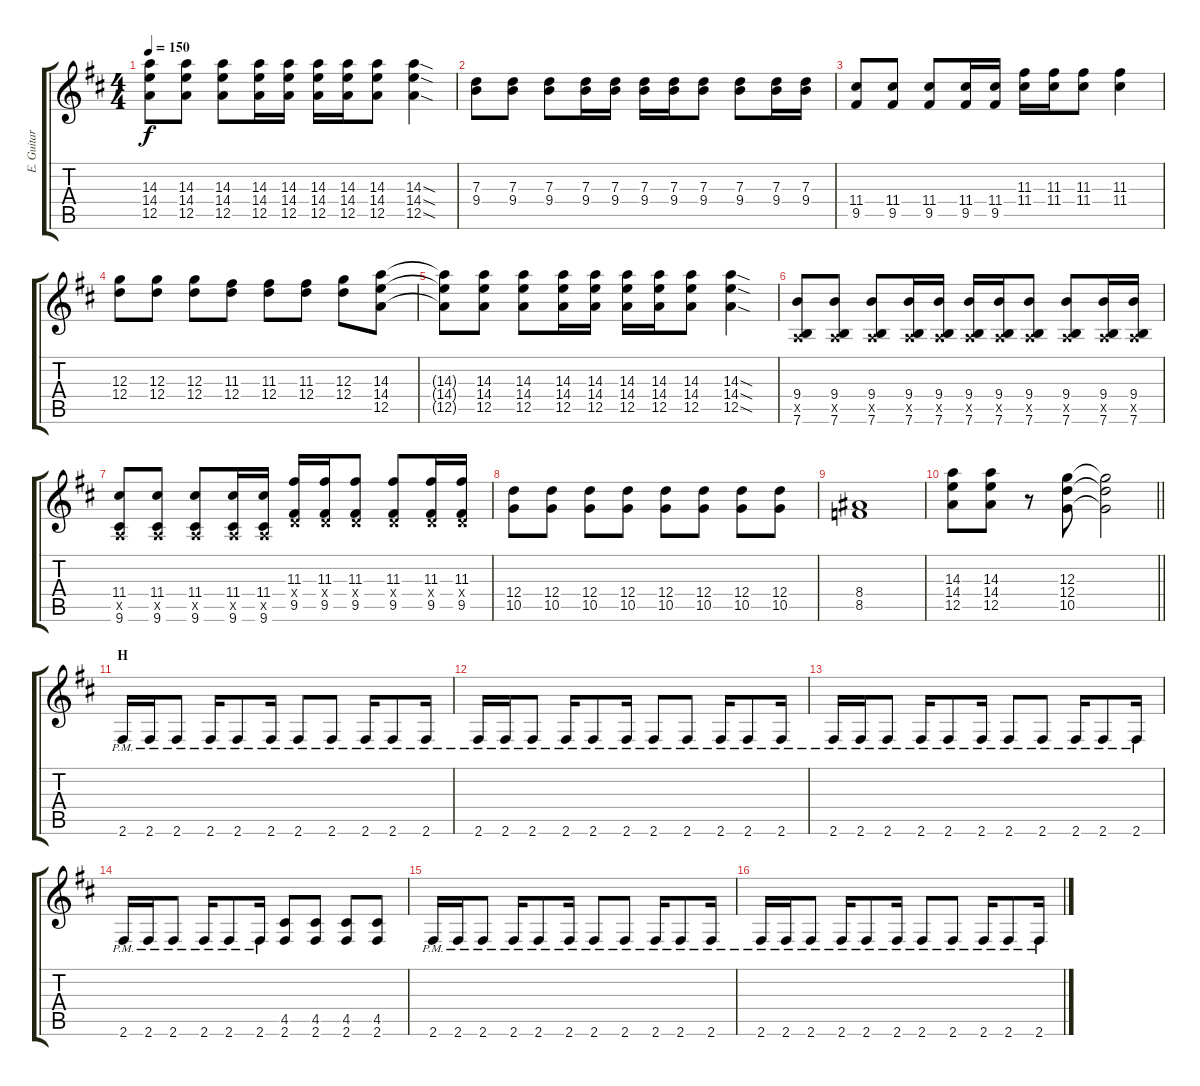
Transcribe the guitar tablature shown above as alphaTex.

\track ("E. Guitar I" "E. Guitar ") {instrument overdrivenguitar}
\staff {score tabs}
\tuning (E4 B3 G3 D3 A2 E2) {hide}
\ts (4 4)
\tempo 150
\clef g2
\ks d
(14.3{t} 14.4{t} 12.5{t}).8{dy f} (14.3 14.4 12.5).8 (14.3 14.4 12.5).8 (14.3 14.4 12.5).16 (14.3 14.4 12.5).16 (14.3 14.4 12.5).16 (14.3 14.4 12.5).16 (14.3 14.4 12.5).8 (14.3{sod} 14.4{sod} 12.5{sod}).4 |
(7.3 9.4).8 (7.3 9.4).8 (7.3 9.4).8 (7.3 9.4).16 (7.3 9.4).16 (7.3 9.4).16 (7.3 9.4).16 (7.3 9.4).8 (7.3 9.4).8 (7.3 9.4).16 (7.3 9.4).16 |
(11.4 9.5).8 (11.4 9.5).8 (11.4 9.5).8 (11.4 9.5).16 (11.4 9.5).16 (11.3 11.4).16 (11.3 11.4).16 (11.3 11.4).8 (11.3 11.4).4 |
(12.3 12.4).8 (12.3 12.4).8 (12.3 12.4).8 (11.3 12.4).8 (11.3 12.4).8 (11.3 12.4).8 (12.3 12.4).8 (14.3 14.4 12.5).8 |
(14.3{t} 14.4{t} 12.5{t}).8 (14.3 14.4 12.5).8 (14.3 14.4 12.5).8 (14.3 14.4 12.5).16 (14.3 14.4 12.5).16 (14.3 14.4 12.5).16 (14.3 14.4 12.5).16 (14.3 14.4 12.5).8 (14.3{sod} 14.4{sod} 12.5{sod}).4 |
(9.4 0.5{x} 7.6).8 (9.4 0.5{x} 7.6).8 (9.4 0.5{x} 7.6).8 (9.4 0.5{x} 7.6).16 (9.4 0.5{x} 7.6).16 (9.4 0.5{x} 7.6).16 (9.4 0.5{x} 7.6).16 (9.4 0.5{x} 7.6).8 (9.4 0.5{x} 7.6).8 (9.4 0.5{x} 7.6).16 (9.4 0.5{x} 7.6).16 |
(11.4 0.5{x} 9.6).8 (11.4 0.5{x} 9.6).8 (11.4 0.5{x} 9.6).8 (11.4 0.5{x} 9.6).16 (11.4 0.5{x} 9.6).16 (11.3 0.4{x} 9.5).16 (11.3 0.4{x} 9.5).16 (11.3 0.4{x} 9.5).8 (11.3 0.4{x} 9.5).8 (11.3 0.4{x} 9.5).16 (11.3 0.4{x} 9.5).16 |
(12.4 10.5).8 (12.4 10.5).8 (12.4 10.5).8 (12.4 10.5).8 (12.4 10.5).8 (12.4 10.5).8 (12.4 10.5).8 (12.4 10.5).8 |
(8.4 8.5).1 |
\barLineRight lightlight
(14.3 14.4 12.5).8 (14.3 14.4 12.5).8 r.8 (12.3 12.4 10.5).8 (12.3{t} 12.4{t} 10.5{t}).2 |
\section ("" "H")
2.6{pm}.16 2.6{pm}.16 2.6{pm}.8 2.6{pm}.16 2.6{pm}.8 2.6{pm}.16 2.6{pm}.8 2.6{pm}.8 2.6{pm}.16 2.6{pm}.8 2.6{pm}.16 |
2.6{pm}.16 2.6{pm}.16 2.6{pm}.8 2.6{pm}.16 2.6{pm}.8 2.6{pm}.16 2.6{pm}.8 2.6{pm}.8 2.6{pm}.16 2.6{pm}.8 2.6{pm}.16 |
2.6{pm}.16 2.6{pm}.16 2.6{pm}.8 2.6{pm}.16 2.6{pm}.8 2.6{pm}.16 2.6{pm}.8 2.6{pm}.8 2.6{pm}.16 2.6{pm}.8 2.6{pm}.16 |
2.6{pm}.16 2.6{pm}.16 2.6{pm}.8 2.6{pm}.16 2.6{pm}.8 2.6{pm}.16 (4.5 2.6).8 (4.5 2.6).8 (4.5 2.6).8 (4.5 2.6).8 |
2.6{pm}.16 2.6{pm}.16 2.6{pm}.8 2.6{pm}.16 2.6{pm}.8 2.6{pm}.16 2.6{pm}.8 2.6{pm}.8 2.6{pm}.16 2.6{pm}.8 2.6{pm}.16 |
2.6{pm}.16 2.6{pm}.16 2.6{pm}.8 2.6{pm}.16 2.6{pm}.8 2.6{pm}.16 2.6{pm}.8 2.6{pm}.8 2.6{pm}.16 2.6{pm}.8 2.6{pm}.16
